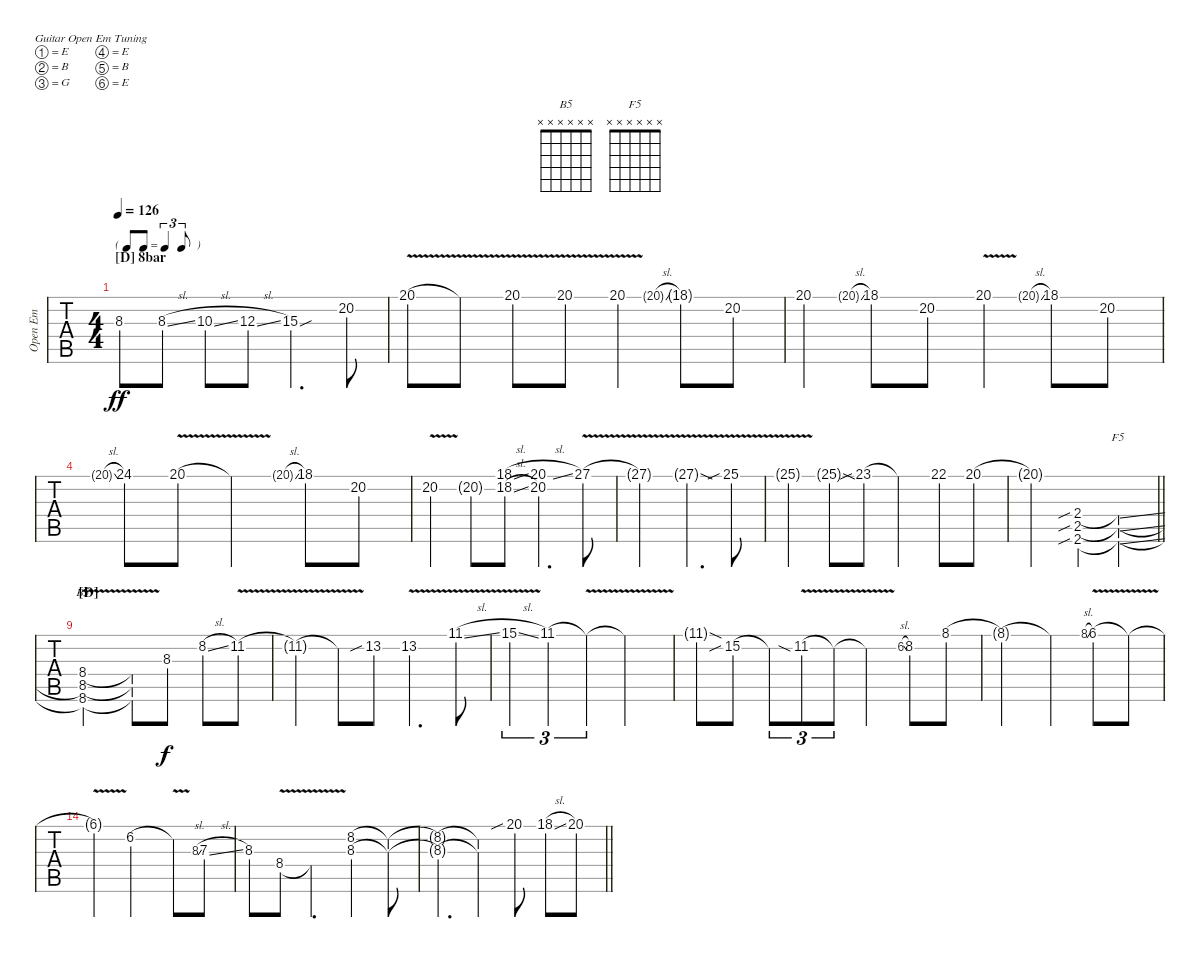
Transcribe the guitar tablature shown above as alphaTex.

\bracketExtendMode nobrackets
\otherSystemsTrackNameOrientation horizontal
\defaultBarNumberDisplay FirstOfSystem
\track ("Pedal Steel Slide Open Em" "Open Em") {instrument distortionguitar}
\staff {tabs}
\tuning (E4 B3 G3 E3 B2 E2)
\chord ("B5" x x x x x x)
\chord ("F5" x x x x x x)
\ts (4 4)
\tf triplet8th
\section ("D" "8bar")
\tempo 126
\clef g2
\ks cminor
8.3{t}.8{dy ff} 8.3{sl}.8 10.3{sl}.8 12.3{sl}.8 15.3{sou}.4{d} 20.2.8 |
20.1{v}.8 20.1{v t}.8 20.1{v}.8 20.1{v}.8 20.1{v}.4 20.1{sl g}.8{gr} 18.1{g}.8 20.2.8 |
20.1.4 20.1{sl g}.8{gr} 18.1.8 20.2.8 20.1{v}.4 20.1{sl g}.8{gr} 18.1.8 20.2.8 |
20.1{sl g}.8{gr} 24.1.8 20.1{v}.8 20.1{v t}.2 20.1{sl g}.8{gr} 18.1.8 20.2.8 |
20.2{v}.4 20.2{g}.8 (18.1{sl} 18.2{sl}).8 (20.1{sl} 20.2).4{d} 27.1{v}.8 |
27.1{v t}.2 27.1{v sod g}.4{d} 25.1{v sib}.8 |
25.1{v g}.4 25.1{sod g}.8 23.1{sib}.8 23.1{t}.4 22.1.8 20.1.8 |
\barLineRight lightlight
20.1{t}.2 (2.5{sib} 2.6{sib} 2.4{sib}).4 (2.5{sl t} 2.6{sl t} 2.4{ss t}).4{ch "F5"} |
\section ("D" "")
(8.5{v} 8.6{v} 8.4).2{ch "B5"} (8.5{t} 8.6{t} 8.4{t}).8 8.3.8{dy f} 8.2{sl}.8 11.2{v}.8 |
11.2{v t}.4 11.2{t}.8 13.2{sib}.8 13.2{v}.4{d} 11.1{v sl}.8 |
15.1{v sl}.4{tu (3 2)} 11.1.4{tu (3 2)} 11.1{v t}.4{tu (3 2)} 11.1{v t}.2 |
11.1{sod g}.8 15.2{sib}.8 15.2{t}.8{tu (3 2)} 11.2{v sia}.8{tu (3 2)} 11.2{v t}.8{tu (3 2)} 11.2{v t}.4 6.2{sl}.8{gr} 8.2.8 8.1.8 |
8.1{t}.2 8.1{t}.4 8.1{sl}.8{gr} 6.1{v}.8 6.1{v t}.8 |
6.1{v t}.4 6.2.2 6.2{v t}.8 8.3{sl}.8{gr} 7.3{sl}.8 |
8.3.8 8.4{v}.8 8.4{v t}.4{d} (8.2 8.3).4 (8.2{t} 8.3{t}).8 |
\barLineRight lightlight
(8.2{t} 8.3{t}).4{d} (8.2{t} 8.3{t}).4 20.1{sib}.8 18.1{sl}.8 20.1.8
